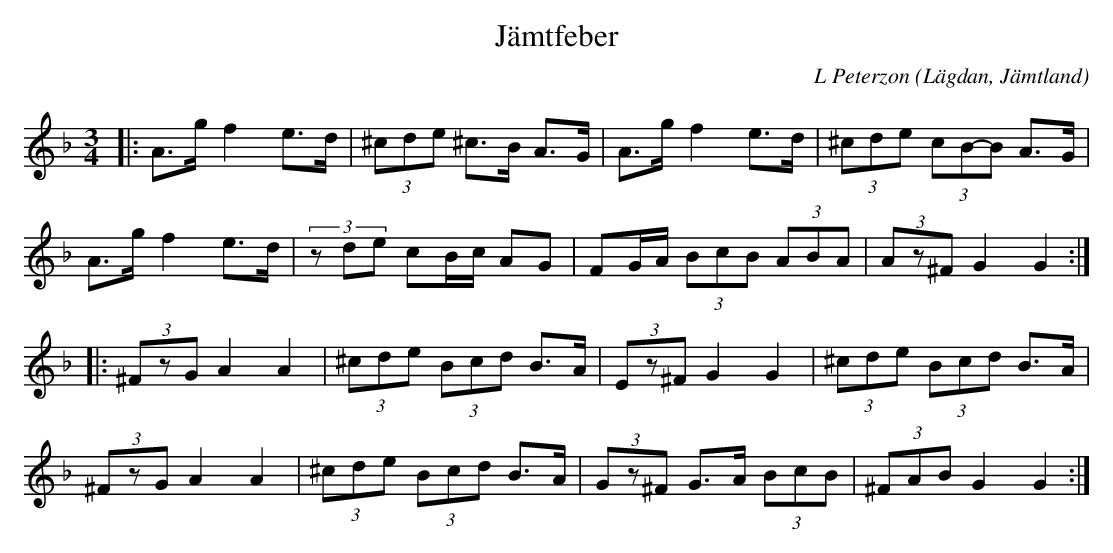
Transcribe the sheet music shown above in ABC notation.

X:1
T:Jämtfeber
C: L Peterzon
O:Lägdan, Jämtland
M:3/4
L:1/8
K:Dm
|: A>g f2 e>d|(3^cde ^c>B A>G|A>g f2 e>d|(3^cde (3cB-B A>G|
A>g f2 e>d|(3zde cB/c/ AG|FG/A/ (3BcB (3ABA|(3Az^F G2 G2:|
|:(3^FzG A2 A2|(3^cde (3Bcd B>A|(3Ez^F G2 G2|(3^cde (3Bcd B>A|
(3^FzG A2 A2|(3^cde (3Bcd B>A| (3Gz^F G>A (3BcB|(3^FAB G2 G2:|
